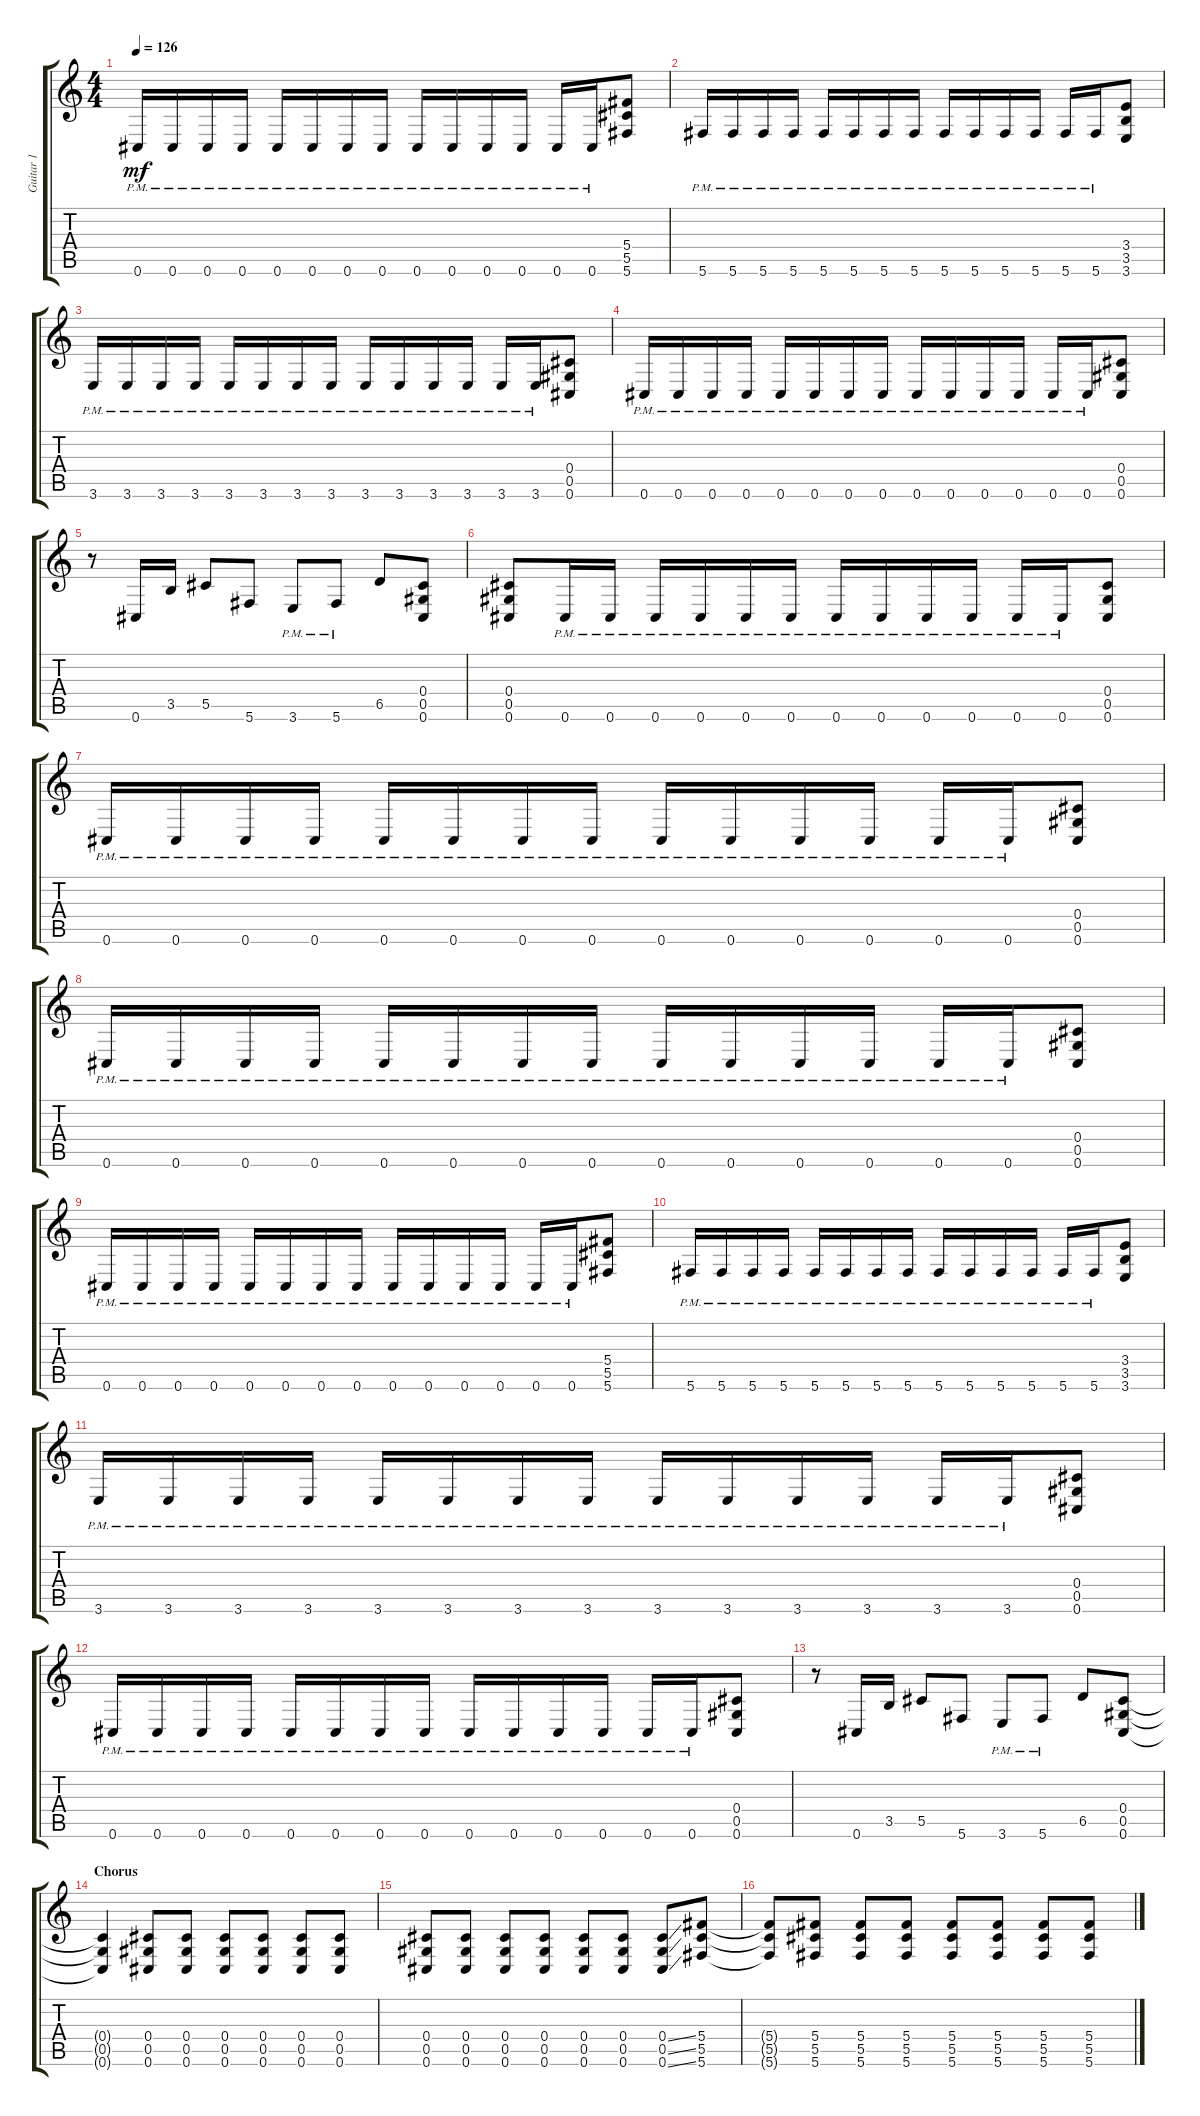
\track ("Guitar 1" "Guitar 1") {instrument distortionguitar}
\staff {score tabs}
\tuning (Eb4 Bb3 Gb3 Db3 Ab2 Db2) {hide}
\ts (4 4)
\tempo 126
\clef g2
\ks c
0.6{pm}.16{dy mf} 0.6{pm}.16 0.6{pm}.16 0.6{pm}.16 0.6{pm}.16 0.6{pm}.16 0.6{pm}.16 0.6{pm}.16 0.6{pm}.16 0.6{pm}.16 0.6{pm}.16 0.6{pm}.16 0.6{pm}.16 0.6{pm}.16 (5.4 5.5 5.6).8 |
5.6{pm}.16 5.6{pm}.16 5.6{pm}.16 5.6{pm}.16 5.6{pm}.16 5.6{pm}.16 5.6{pm}.16 5.6{pm}.16 5.6{pm}.16 5.6{pm}.16 5.6{pm}.16 5.6{pm}.16 5.6{pm}.16 5.6{pm}.16 (3.4 3.5 3.6).8 |
3.6{pm}.16 3.6{pm}.16 3.6{pm}.16 3.6{pm}.16 3.6{pm}.16 3.6{pm}.16 3.6{pm}.16 3.6{pm}.16 3.6{pm}.16 3.6{pm}.16 3.6{pm}.16 3.6{pm}.16 3.6{pm}.16 3.6{pm}.16 (0.4 0.5 0.6).8 |
0.6{pm}.16 0.6{pm}.16 0.6{pm}.16 0.6{pm}.16 0.6{pm}.16 0.6{pm}.16 0.6{pm}.16 0.6{pm}.16 0.6{pm}.16 0.6{pm}.16 0.6{pm}.16 0.6{pm}.16 0.6{pm}.16 0.6{pm}.16 (0.4 0.5 0.6).8 |
r.8 0.6.16 3.5.16 5.5.8 5.6.8 3.6{pm}.8 5.6{pm}.8 6.5.8 (0.4 0.5 0.6).8 |
(0.4 0.5 0.6).8 0.6{pm}.16 0.6{pm}.16 0.6{pm}.16 0.6{pm}.16 0.6{pm}.16 0.6{pm}.16 0.6{pm}.16 0.6{pm}.16 0.6{pm}.16 0.6{pm}.16 0.6{pm}.16 0.6{pm}.16 (0.4 0.5 0.6).8 |
0.6{pm}.16 0.6{pm}.16 0.6{pm}.16 0.6{pm}.16 0.6{pm}.16 0.6{pm}.16 0.6{pm}.16 0.6{pm}.16 0.6{pm}.16 0.6{pm}.16 0.6{pm}.16 0.6{pm}.16 0.6{pm}.16 0.6{pm}.16 (0.4 0.5 0.6).8 |
0.6{pm}.16 0.6{pm}.16 0.6{pm}.16 0.6{pm}.16 0.6{pm}.16 0.6{pm}.16 0.6{pm}.16 0.6{pm}.16 0.6{pm}.16 0.6{pm}.16 0.6{pm}.16 0.6{pm}.16 0.6{pm}.16 0.6{pm}.16 (0.4 0.5 0.6).8 |
0.6{pm}.16 0.6{pm}.16 0.6{pm}.16 0.6{pm}.16 0.6{pm}.16 0.6{pm}.16 0.6{pm}.16 0.6{pm}.16 0.6{pm}.16 0.6{pm}.16 0.6{pm}.16 0.6{pm}.16 0.6{pm}.16 0.6{pm}.16 (5.4 5.5 5.6).8 |
5.6{pm}.16 5.6{pm}.16 5.6{pm}.16 5.6{pm}.16 5.6{pm}.16 5.6{pm}.16 5.6{pm}.16 5.6{pm}.16 5.6{pm}.16 5.6{pm}.16 5.6{pm}.16 5.6{pm}.16 5.6{pm}.16 5.6{pm}.16 (3.4 3.5 3.6).8 |
3.6{pm}.16 3.6{pm}.16 3.6{pm}.16 3.6{pm}.16 3.6{pm}.16 3.6{pm}.16 3.6{pm}.16 3.6{pm}.16 3.6{pm}.16 3.6{pm}.16 3.6{pm}.16 3.6{pm}.16 3.6{pm}.16 3.6{pm}.16 (0.4 0.5 0.6).8 |
0.6{pm}.16 0.6{pm}.16 0.6{pm}.16 0.6{pm}.16 0.6{pm}.16 0.6{pm}.16 0.6{pm}.16 0.6{pm}.16 0.6{pm}.16 0.6{pm}.16 0.6{pm}.16 0.6{pm}.16 0.6{pm}.16 0.6{pm}.16 (0.4 0.5 0.6).8 |
r.8 0.6.16 3.5.16 5.5.8 5.6.8 3.6{pm}.8 5.6{pm}.8 6.5.8 (0.4 0.5 0.6).8 |
\section ("" "Chorus")
(0.4{t} 0.5{t} 0.6{t}).4 (0.4 0.5 0.6).8 (0.4 0.5 0.6).8 (0.4 0.5 0.6).8 (0.4 0.5 0.6).8 (0.4 0.5 0.6).8 (0.4 0.5 0.6).8 |
(0.4 0.5 0.6).8 (0.4 0.5 0.6).8 (0.4 0.5 0.6).8 (0.4 0.5 0.6).8 (0.4 0.5 0.6).8 (0.4 0.5 0.6).8 (0.4{ss} 0.5{ss} 0.6{ss}).8 (5.4 5.5 5.6).8 |
(5.4{t} 5.5{t} 5.6{t}).8 (5.4 5.5 5.6).8 (5.4 5.5 5.6).8 (5.4 5.5 5.6).8 (5.4 5.5 5.6).8 (5.4 5.5 5.6).8 (5.4 5.5 5.6).8 (5.4 5.5 5.6).8
